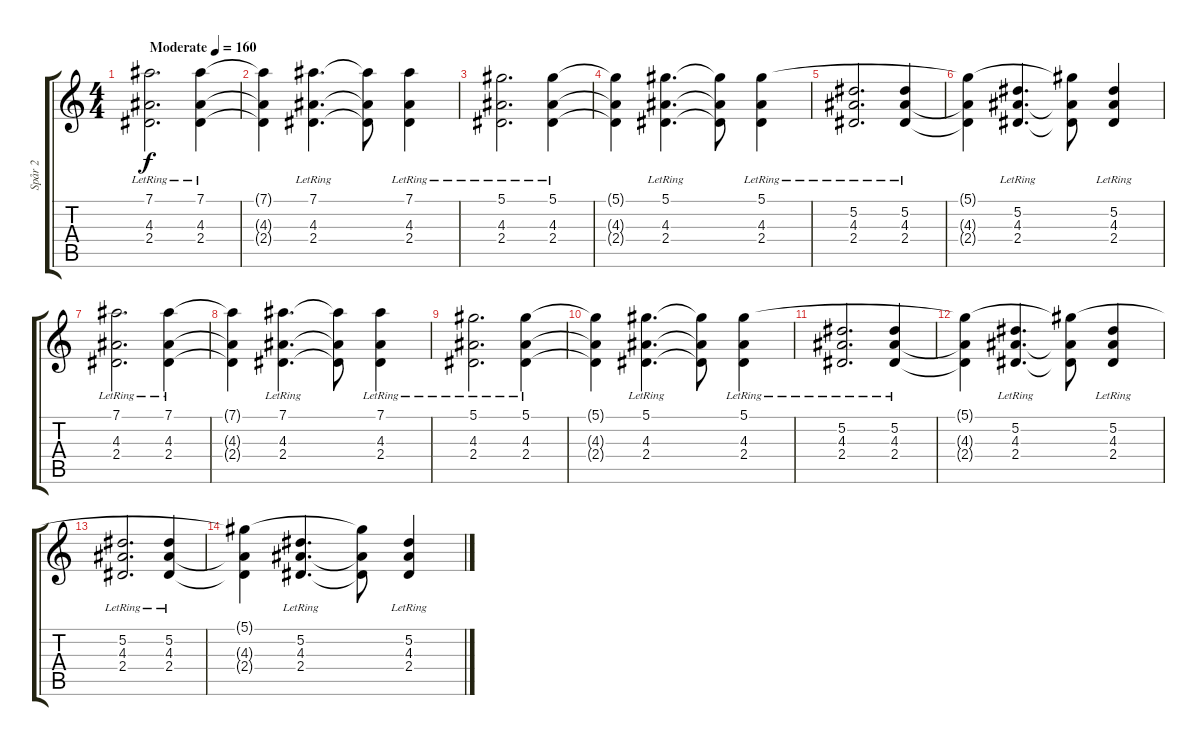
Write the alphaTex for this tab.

\track ("Spår 2" "Spår 2") {instrument electricguitarjazz}
\staff {score tabs}
\tuning (Eb4 Bb3 Gb3 Db3 Ab2 Db2) {hide}
\ts (4 4)
\tempo (160 "Moderate")
\clef g2
\ks c
(7.1{lr} 4.3{lr} 2.4{lr}).2{d dy f instrument electricguitarjazz} (7.1{lr} 4.3{lr} 2.4{lr}).4 |
(7.1{t} 4.3{t} 2.4{t}).4 (7.1{lr} 4.3{lr} 2.4{lr}).4{d} (7.1{t} 4.3{t} 2.4{t}).8 (7.1{lr} 4.3{lr} 2.4{lr}).4 |
(5.1{lr} 4.3{lr} 2.4{lr}).2{d} (5.1{lr} 4.3{lr} 2.4{lr}).4 |
(5.1{t} 4.3{t} 2.4{t}).4 (5.1{lr} 4.3{lr} 2.4{lr}).4{d} (5.1{t} 4.3{t} 2.4{t}).8 (5.1{lr} 4.3{lr} 2.4{lr}).4 |
(5.2 4.3{lr} 2.4{lr}).2{d} (5.2 4.3{lr} 2.4{lr}).4 |
(5.1{t} 4.3{t} 2.4{t}).4 (5.2 4.3{lr} 2.4{lr}).4{d} (5.1{t} 4.3{t} 2.4{t}).8 (5.2 4.3{lr} 2.4{lr}).4 |
(7.1{lr} 4.3{lr} 2.4{lr}).2{d} (7.1{lr} 4.3{lr} 2.4{lr}).4 |
(7.1{t} 4.3{t} 2.4{t}).4 (7.1{lr} 4.3{lr} 2.4{lr}).4{d} (7.1{t} 4.3{t} 2.4{t}).8 (7.1{lr} 4.3{lr} 2.4{lr}).4 |
(5.1{lr} 4.3{lr} 2.4{lr}).2{d} (5.1{lr} 4.3{lr} 2.4{lr}).4 |
(5.1{t} 4.3{t} 2.4{t}).4 (5.1{lr} 4.3{lr} 2.4{lr}).4{d} (5.1{t} 4.3{t} 2.4{t}).8 (5.1{lr} 4.3{lr} 2.4{lr}).4 |
(5.2 4.3{lr} 2.4{lr}).2{d} (5.2 4.3{lr} 2.4{lr}).4 |
(5.1{t} 4.3{t} 2.4{t}).4 (5.2 4.3{lr} 2.4{lr}).4{d} (5.1{t} 4.3{t} 2.4{t}).8 (5.2 4.3{lr} 2.4{lr}).4 |
(5.2 4.3{lr} 2.4{lr}).2{d} (5.2 4.3{lr} 2.4{lr}).4 |
(5.1{t} 4.3{t} 2.4{t}).4 (5.2 4.3{lr} 2.4{lr}).4{d} (5.1{t} 4.3{t} 2.4{t}).8 (5.2 4.3{lr} 2.4{lr}).4
